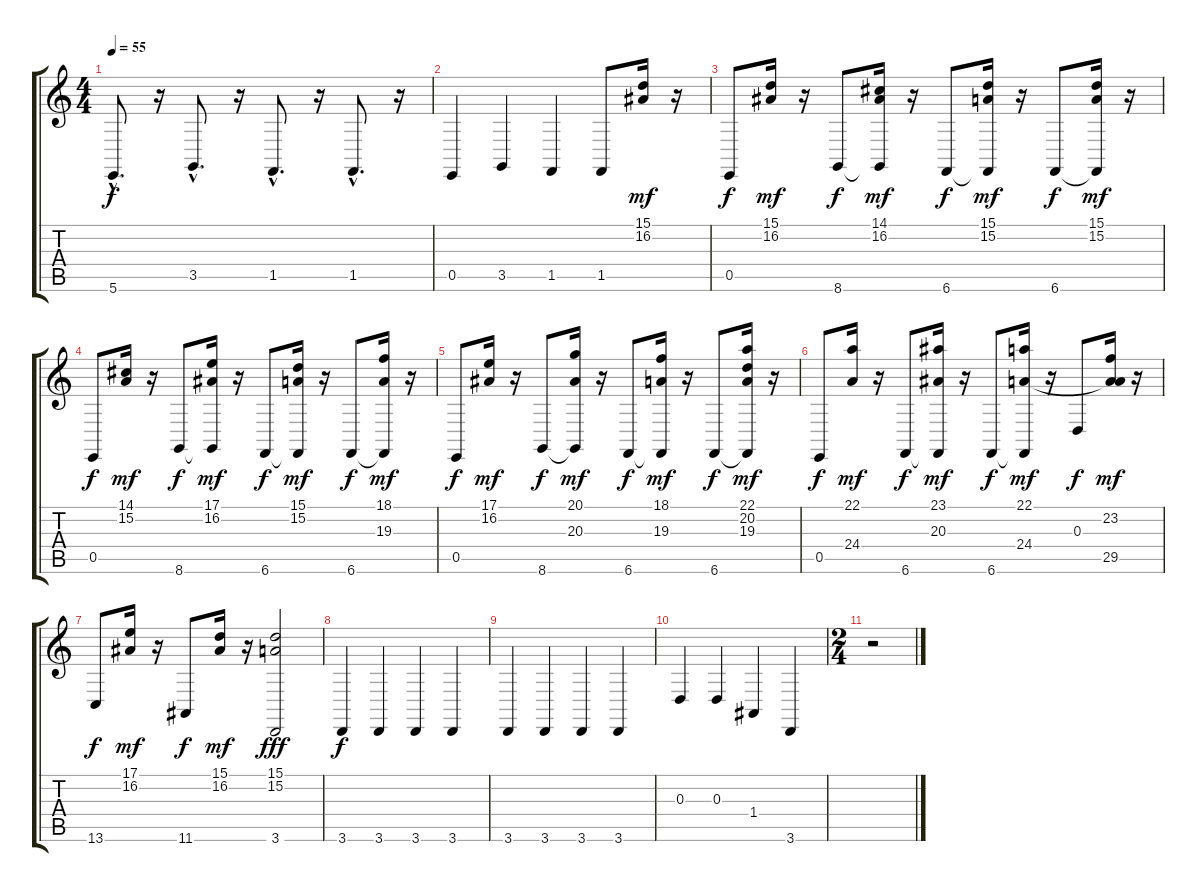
\track "" {instrument pad2warm}
\staff {score tabs}
\tuning (B3 Gb3 D3 A2 E2 B1) {hide}
\ts (4 4)
\tempo 55
\clef g2
\ks c
5.6{hac}.8{d dy f volume 11 balance 8 instrument pad2warm} r.16 3.5{hac}.8{d} r.16 1.5{hac}.8{d} r.16 1.5{hac}.8{d} r.16 |
0.5.4 3.5.4 1.5.4 1.5.8 (15.1 16.2).16{dy mf} r.16 |
0.5.8{dy f} (15.1 16.2).16{dy mf} r.16 8.6.8{dy f} (14.1 16.2 8.6{t}).16{dy mf} r.16 6.6.8{dy f} (15.1 15.2 6.6{t}).16{dy mf} r.16 6.6.8{dy f} (15.1 15.2 6.6{t}).16{dy mf} r.16 |
0.5.8{dy f} (14.1 15.2).16{dy mf} r.16 8.6.8{dy f} (17.1 16.2 8.6{t}).16{dy mf} r.16 6.6.8{dy f} (15.1 15.2 6.6{t}).16{dy mf} r.16 6.6.8{dy f} (18.1 19.3 6.6{t}).16{dy mf} r.16 |
0.5.8{dy f} (17.1 16.2).16{dy mf} r.16 8.6.8{dy f} (20.1 20.3 8.6{t}).16{dy mf} r.16 6.6.8{dy f} (18.1 19.3 6.6{t}).16{dy mf} r.16 6.6.8{dy f} (22.1 20.2 19.3 6.6{t}).16{dy mf} r.16 |
0.5.8{dy f} (22.1 24.4).16{dy mf} r.16 6.6.8{dy f} (23.1 20.3 6.6{t}).16{dy mf} r.16 6.6.8{dy f} (22.1 24.4 6.6{t}).16{dy mf} r.16 0.3.8{dy f} (23.2 24.4{t} 29.5).16{dy mf} r.16 |
13.6.8{dy f} (17.1 16.2).16{dy mf} r.16 11.6.8{dy f} (15.1 16.2).16{dy mf} r.16 (15.1 15.2 3.6).2{dy fff} |
3.6.4{dy f} 3.6.4 3.6.4 3.6.4 |
3.6.4 3.6.4 3.6.4 3.6.4 |
0.3.4 0.3.4 1.4.4 3.6.4 |
\ts (2 4)
r.2
